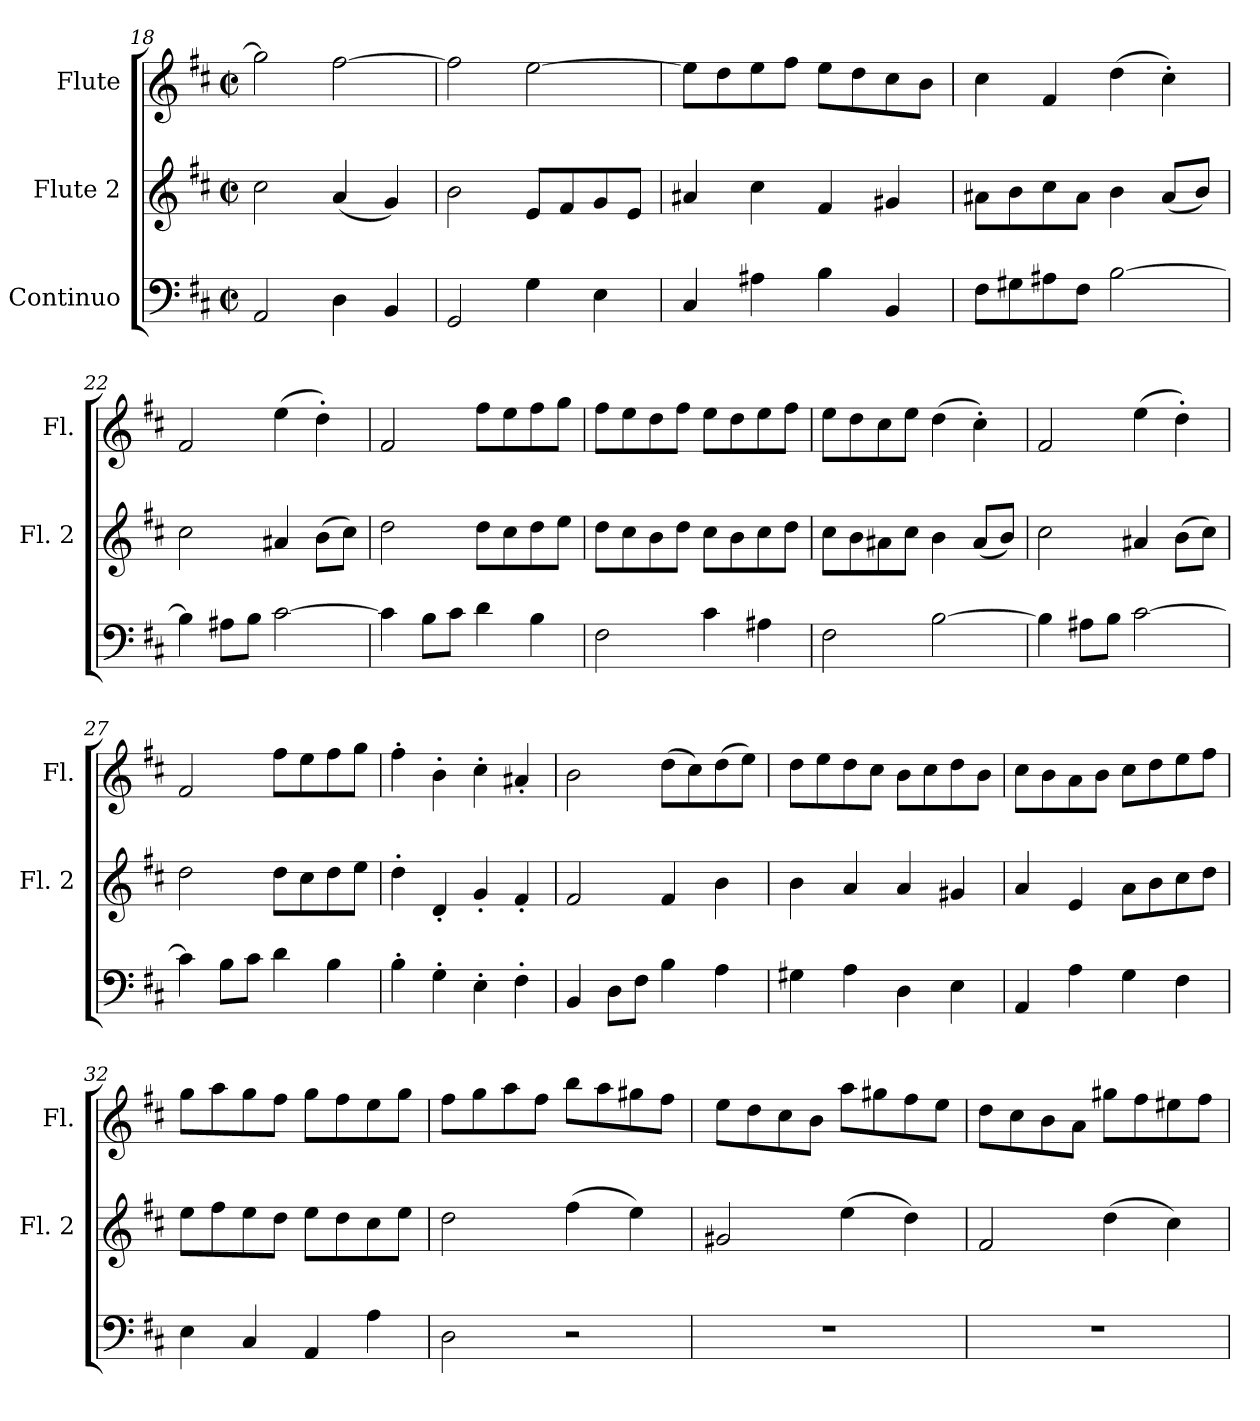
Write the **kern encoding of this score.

**kern	**kern	**kern
*part3	*part2	*part1
*staff3	*staff2	*staff1
*I"Continuo	*I"Flute 2	*I"Flute
*	*I'Fl. 2	*I'Fl.
*clefF4	*clefG2	*clefG2
*k[f#c#]	*k[f#c#]	*k[f#c#]
*M2/2	*M2/2	*M2/2
*met(c|)	*met(c|)	*met(c|)
=18	=18	=18
2AA/	2cc#\	2gg\]
4D\	(<4a/	[2ff#\
4BB/	4g/)	.
=19	=19	=19
2GG/	2b\	2ff#\]
4G\	8e/L	[2ee\
.	8f#/	.
4E\	8g/	.
.	8e/J	.
=20	=20	=20
4C#/	4a#X/	8ee\L]
.	.	8dd\
4A#X\	4cc#\	8ee\
.	.	8ff#\J
4B\	4f#/	8ee\L
.	.	8dd\
4BB/	4g#X/	8cc#\
.	.	8b\J
!!LO:PB:g=z
=21	=21	=21
8F#\L	8a#X\L	4cc#\
8G#X\	8b\	.
8A#X\	8cc#\	4f#/
8F#\J	8a#\J	.
[2B\	4b\	(>4dd\
.	(<8a#/L	4cc#'\)
.	8b/J)	.
=22	=22	=22
4B\]	2cc#\	2f#/
8A#X\L	.	.
8B\J	.	.
[2c#\	4a#X/	(>4ee\
.	(>8b\L	4dd'\)
.	8cc#\J)	.
=23	=23	=23
4c#\]	2dd\	2f#/
8B\L	.	.
8c#\J	.	.
4d\	8dd\L	8ff#\L
.	8cc#\	8ee\
4B\	8dd\	8ff#\
.	8ee\J	8gg\J
=24	=24	=24
2F#\	8dd\L	8ff#\L
.	8cc#\	8ee\
.	8b\	8dd\
.	8dd\J	8ff#\J
4c#\	8cc#\L	8ee\L
.	8b\	8dd\
4A#X\	8cc#\	8ee\
.	8dd\J	8ff#\J
=25	=25	=25
2F#\	8cc#\L	8ee\L
.	8b\	8dd\
.	8a#X\	8cc#\
.	8cc#\J	8ee\J
[2B\	4b\	(>4dd\
.	(<8a#/L	4cc#'\)
.	8b/J)	.
!!LO:LB:g=z
=26	=26	=26
4B\]	2cc#\	2f#/
8A#X\L	.	.
8B\J	.	.
[2c#\	4a#X/	(>4ee\
.	(>8b\L	4dd'\)
.	8cc#\J)	.
=27	=27	=27
4c#\]	2dd\	2f#/
8B\L	.	.
8c#\J	.	.
4d\	8dd\L	8ff#\L
.	8cc#\	8ee\
4B\	8dd\	8ff#\
.	8ee\J	8gg\J
=28	=28	=28
4B'\	4dd'\	4ff#'\
4G'\	4d'/	4b'\
4E'\	4g'/	4cc#'\
4F#'\	4f#'/	4a#X'/
=29	=29	=29
4BB/	2f#/	2b\
8D\L	.	.
8F#\J	.	.
4B\	4f#/	(>8dd\L
.	.	8cc#\)
4A\	4b\	(>8dd\
.	.	8ee\J)
=30	=30	=30
4G#X\	4b\	8dd\L
.	.	8ee\
4A\	4a/	8dd\
.	.	8cc#\J
4D\	4a/	8b\L
.	.	8cc#\
4E\	4g#X/	8dd\
.	.	8b\J
!!LO:LB:g=z
=31	=31	=31
4AA/	4a/	8cc#\L
.	.	8b\
4A\	4e/	8a\
.	.	8b\J
4G\	8a\L	8cc#\L
.	8b\	8dd\
4F#\	8cc#\	8ee\
.	8dd\J	8ff#\J
=32	=32	=32
4E\	8ee\L	8gg\L
.	8ff#\	8aa\
4C#/	8ee\	8gg\
.	8dd\J	8ff#\J
4AA/	8ee\L	8gg\L
.	8dd\	8ff#\
4A\	8cc#\	8ee\
.	8ee\J	8gg\J
=33	=33	=33
2D\	2dd\	8ff#\L
.	.	8gg\
.	.	8aa\
.	.	8ff#\J
2r	(>4ff#\	8bb\L
.	.	8aa\
.	4ee\)	8gg#X\
.	.	8ff#\J
=34	=34	=34
1r	2g#X/	8ee\L
.	.	8dd\
.	.	8cc#\
.	.	8b\J
.	(>4ee\	8aa\L
.	.	8gg#X\
.	4dd\)	8ff#\
.	.	8ee\J
=35	=35	=35
1r	2f#/	8dd\L
.	.	8cc#\
.	.	8b\
.	.	8a\J
.	(>4dd\	8gg#X\L
.	.	8ff#\
.	4cc#\)	8ee#X\
.	.	8ff#\J
=	=	=
*-	*-	*-
